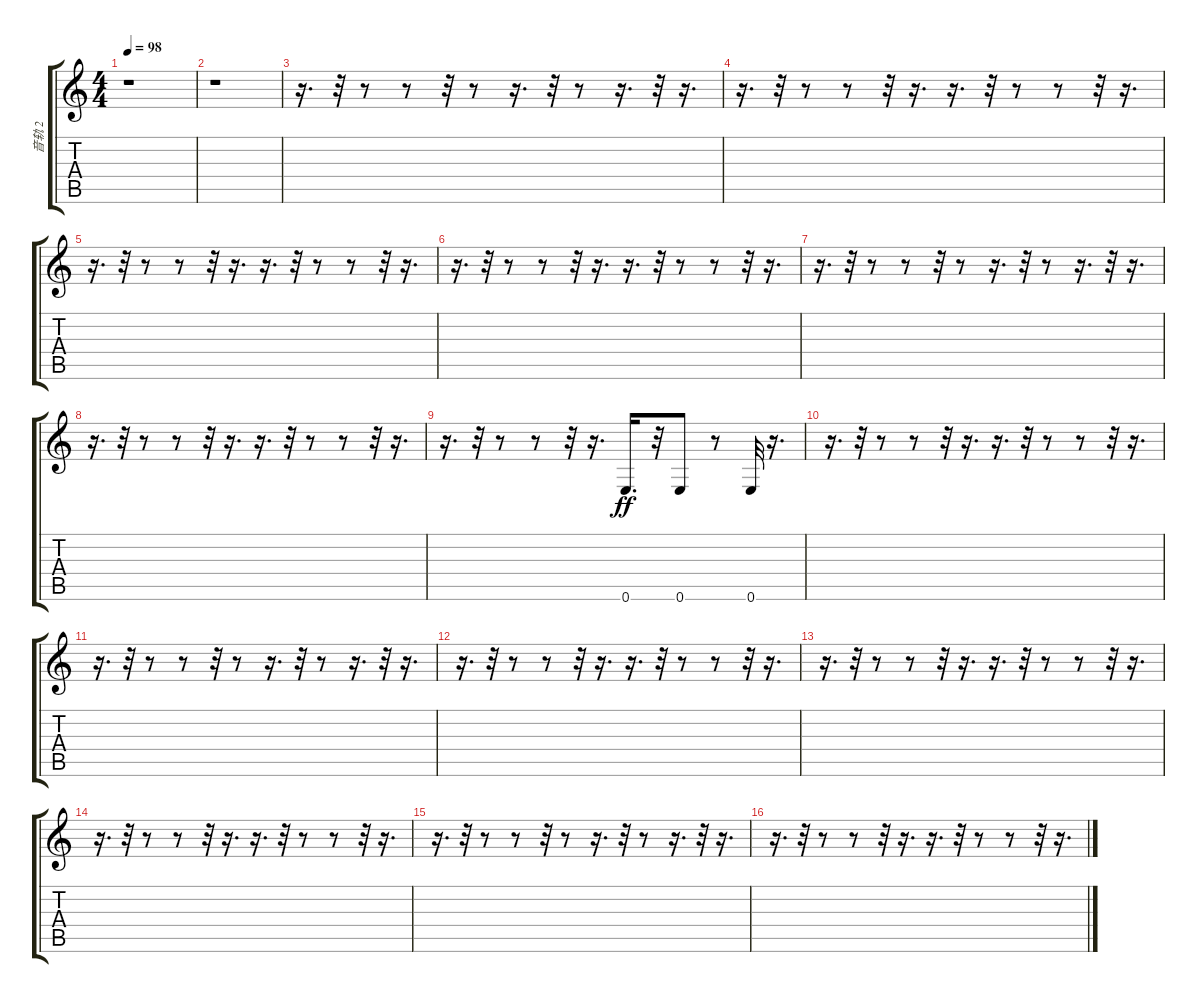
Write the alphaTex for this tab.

\track ("音轨 2" "音轨 2") {instrument electricbassfinger}
\staff {score tabs}
\tuning (E4 B3 G3 D3 A2 E2) {hide}
\ts (4 4)
\tempo 98
\clef g2
\ks c
r.1{dy ff} |
r.1 |
r.16{d} r.32 r.8 r.8 r.32 r.8 r.16{d} r.32 r.8 r.16{d} r.32 r.16{d} |
r.16{d} r.32 r.8 r.8 r.32 r.16{d} r.16{d} r.32 r.8 r.8 r.32 r.16{d} |
r.16{d} r.32 r.8 r.8 r.32 r.16{d} r.16{d} r.32 r.8 r.8 r.32 r.16{d} |
r.16{d} r.32 r.8 r.8 r.32 r.16{d} r.16{d} r.32 r.8 r.8 r.32 r.16{d} |
r.16{d} r.32 r.8 r.8 r.32 r.8 r.16{d} r.32 r.8 r.16{d} r.32 r.16{d} |
r.16{d} r.32 r.8 r.8 r.32 r.16{d} r.16{d} r.32 r.8 r.8 r.32 r.16{d} |
r.16{d} r.32 r.8 r.8 r.32 r.16{d} 0.6.16{d} r.32 0.6.8 r.8 0.6.32 r.16{d} |
r.16{d} r.32 r.8 r.8 r.32 r.16{d} r.16{d} r.32 r.8 r.8 r.32 r.16{d} |
r.16{d} r.32 r.8 r.8 r.32 r.8 r.16{d} r.32 r.8 r.16{d} r.32 r.16{d} |
r.16{d} r.32 r.8 r.8 r.32 r.16{d} r.16{d} r.32 r.8 r.8 r.32 r.16{d} |
r.16{d} r.32 r.8 r.8 r.32 r.16{d} r.16{d} r.32 r.8 r.8 r.32 r.16{d} |
r.16{d} r.32 r.8 r.8 r.32 r.16{d} r.16{d} r.32 r.8 r.8 r.32 r.16{d} |
r.16{d} r.32 r.8 r.8 r.32 r.8 r.16{d} r.32 r.8 r.16{d} r.32 r.16{d} |
r.16{d} r.32 r.8 r.8 r.32 r.16{d} r.16{d} r.32 r.8 r.8 r.32 r.16{d}
